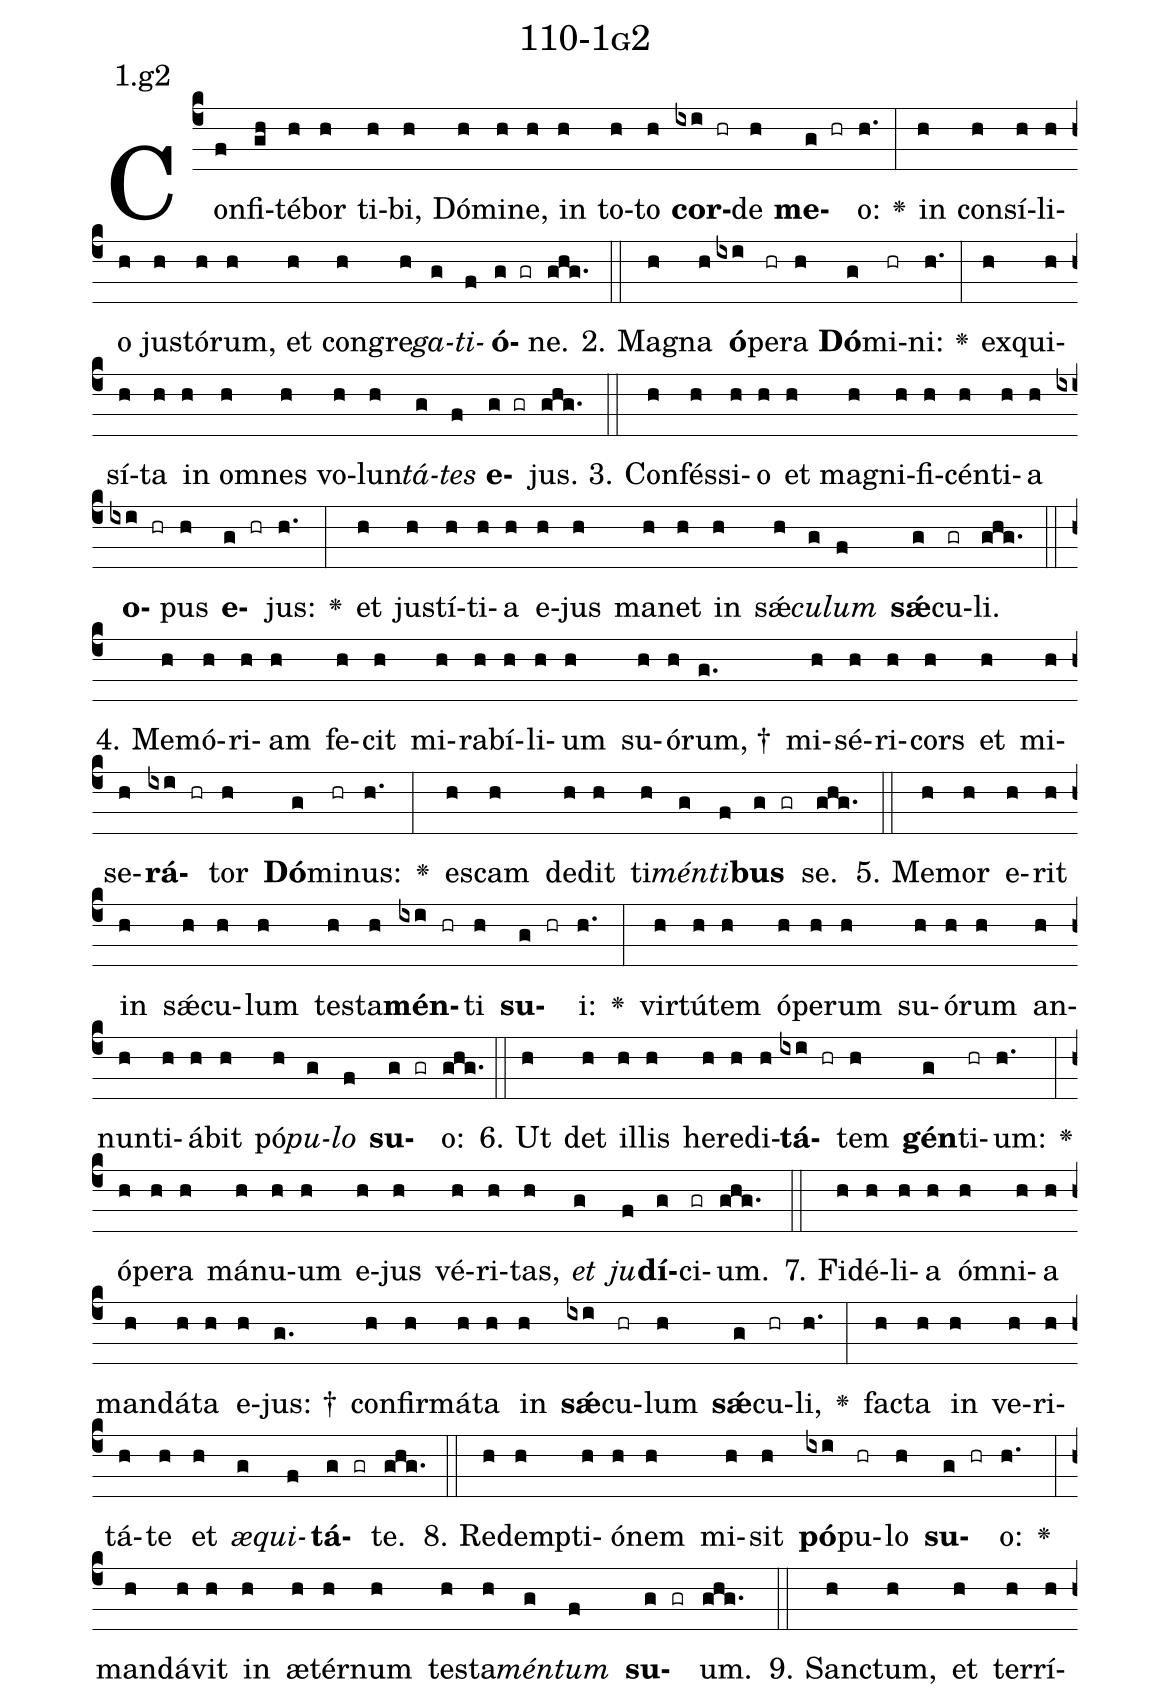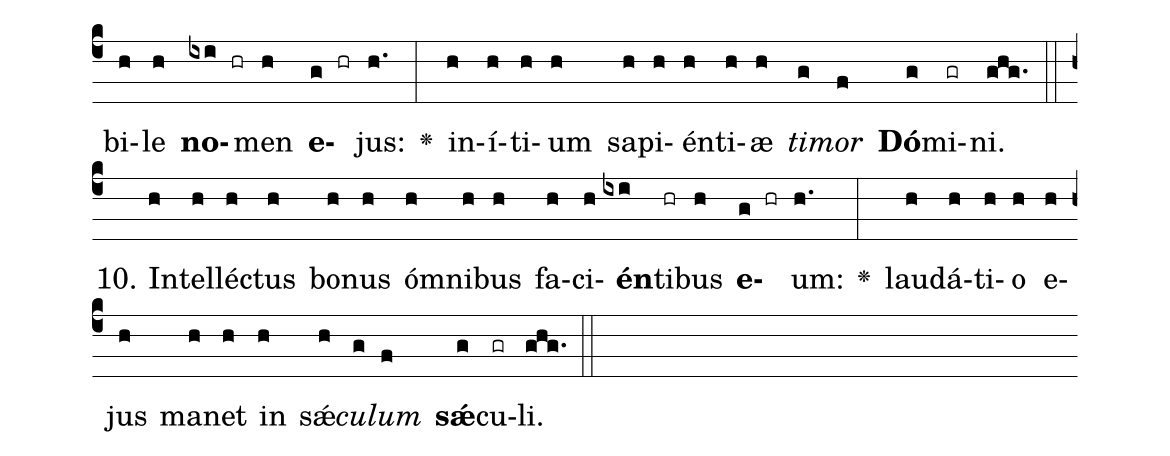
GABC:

name: 110-1g2;
annotation: 1.g2;
%%
(c4)Con(f)fi(gh)té(h)bor(h) ti(h)bi,(h) Dó(h)mi(h)ne,(h) in(h) to(h)to(h) <b>cor</b>(ixi hr)de(h) <b>me</b>(g hr)o:(h.) <v>\greheightstar</v>(:) in(h) con(h)sí(h)li(h)o(h) jus(h)tó(h)rum,(h) et(h) con(h)gre(h)<i>ga</i>(g)<i>ti</i>(f)<b>ó</b>(g gr)ne.(ghg.) (::)
2. Ma(h)gna(h) <b>ó</b>(ixi)pe(hr)ra(h) <b>Dó</b>(g)mi(hr)ni:(h.) <v>\greheightstar</v>(:) ex(h)qui(h)sí(h)ta(h) in(h) om(h)nes(h) vo(h)lun(h)<i>tá</i>(g)<i>tes</i>(f) <b>e</b>(g gr)jus.(ghg.) (::)
3. Con(h)fés(h)si(h)o(h) et(h) ma(h)gni(h)fi(h)cén(h)ti(h)a(h) <b>o</b>(ixi hr)pus(h) <b>e</b>(g hr)jus:(h.) <v>\greheightstar</v>(:) et(h) jus(h)tí(h)ti(h)a(h) e(h)jus(h) ma(h)net(h) in(h) sǽ(h)<i>cu</i>(g)<i>lum</i>(f) <b>sǽ</b>(g)cu(gr)li.(ghg.) (::)
4. Me(h)mó(h)ri(h)am(h) fe(h)cit(h) mi(h)ra(h)bí(h)li(h)um(h) su(h)ó(h)rum, †(g.) mi(h)sé(h)ri(h)cors(h) et(h) mi(h)se(h)<b>rá</b>(ixi hr)tor(h) <b>Dó</b>(g)mi(hr)nus:(h.) <v>\greheightstar</v>(:) es(h)cam(h) de(h)dit(h) ti(h)<i>mén</i>(g)<i>ti</i>(f)<b>bus</b>(g gr) se.(ghg.) (::)
5. Me(h)mor(h) e(h)rit(h) in(h) sǽ(h)cu(h)lum(h) tes(h)ta(h)<b>mén</b>(ixi hr)ti(h) <b>su</b>(g hr)i:(h.) <v>\greheightstar</v>(:) vir(h)tú(h)tem(h) ó(h)pe(h)rum(h) su(h)ó(h)rum(h) an(h)nun(h)ti(h)á(h)bit(h) pó(h)<i>pu</i>(g)<i>lo</i>(f) <b>su</b>(g gr)o:(ghg.) (::)
6. Ut(h) det(h) il(h)lis(h) he(h)re(h)di(h)<b>tá</b>(ixi hr)tem(h) <b>gén</b>(g)ti(hr)um:(h.) <v>\greheightstar</v>(:) ó(h)pe(h)ra(h) má(h)nu(h)um(h) e(h)jus(h) vé(h)ri(h)tas,(h) <i>et</i>(g) <i>ju</i>(f)<b>dí</b>(g)ci(gr)um.(ghg.) (::)
7. Fi(h)dé(h)li(h)a(h) óm(h)ni(h)a(h) man(h)dá(h)ta(h) e(h)jus: †(g.) con(h)fir(h)má(h)ta(h) in(h) <b>sǽ</b>(ixi)cu(hr)lum(h) <b>sǽ</b>(g)cu(hr)li,(h.) <v>\greheightstar</v>(:) fac(h)ta(h) in(h) ve(h)ri(h)tá(h)te(h) et(h) <i>æ</i>(g)<i>qui</i>(f)<b>tá</b>(g gr)te.(ghg.) (::)
8. Red(h)emp(h)ti(h)ó(h)nem(h) mi(h)sit(h) <b>pó</b>(ixi)pu(hr)lo(h) <b>su</b>(g hr)o:(h.) <v>\greheightstar</v>(:) man(h)dá(h)vit(h) in(h) æ(h)tér(h)num(h) tes(h)ta(h)<i>mén</i>(g)<i>tum</i>(f) <b>su</b>(g gr)um.(ghg.) (::)
9. Sanc(h)tum,(h) et(h) ter(h)rí(h)bi(h)le(h) <b>no</b>(ixi hr)men(h) <b>e</b>(g hr)jus:(h.) <v>\greheightstar</v>(:) in(h)í(h)ti(h)um(h) sa(h)pi(h)én(h)ti(h)æ(h) <i>ti</i>(g)<i>mor</i>(f) <b>Dó</b>(g)mi(gr)ni.(ghg.) (::)
10. In(h)tel(h)léc(h)tus(h) bo(h)nus(h) óm(h)ni(h)bus(h) fa(h)ci(h)<b>én</b>(ixi)ti(hr)bus(h) <b>e</b>(g hr)um:(h.) <v>\greheightstar</v>(:) lau(h)dá(h)ti(h)o(h) e(h)jus(h) ma(h)net(h) in(h) sǽ(h)<i>cu</i>(g)<i>lum</i>(f) <b>sǽ</b>(g)cu(gr)li.(ghg.) (::)
